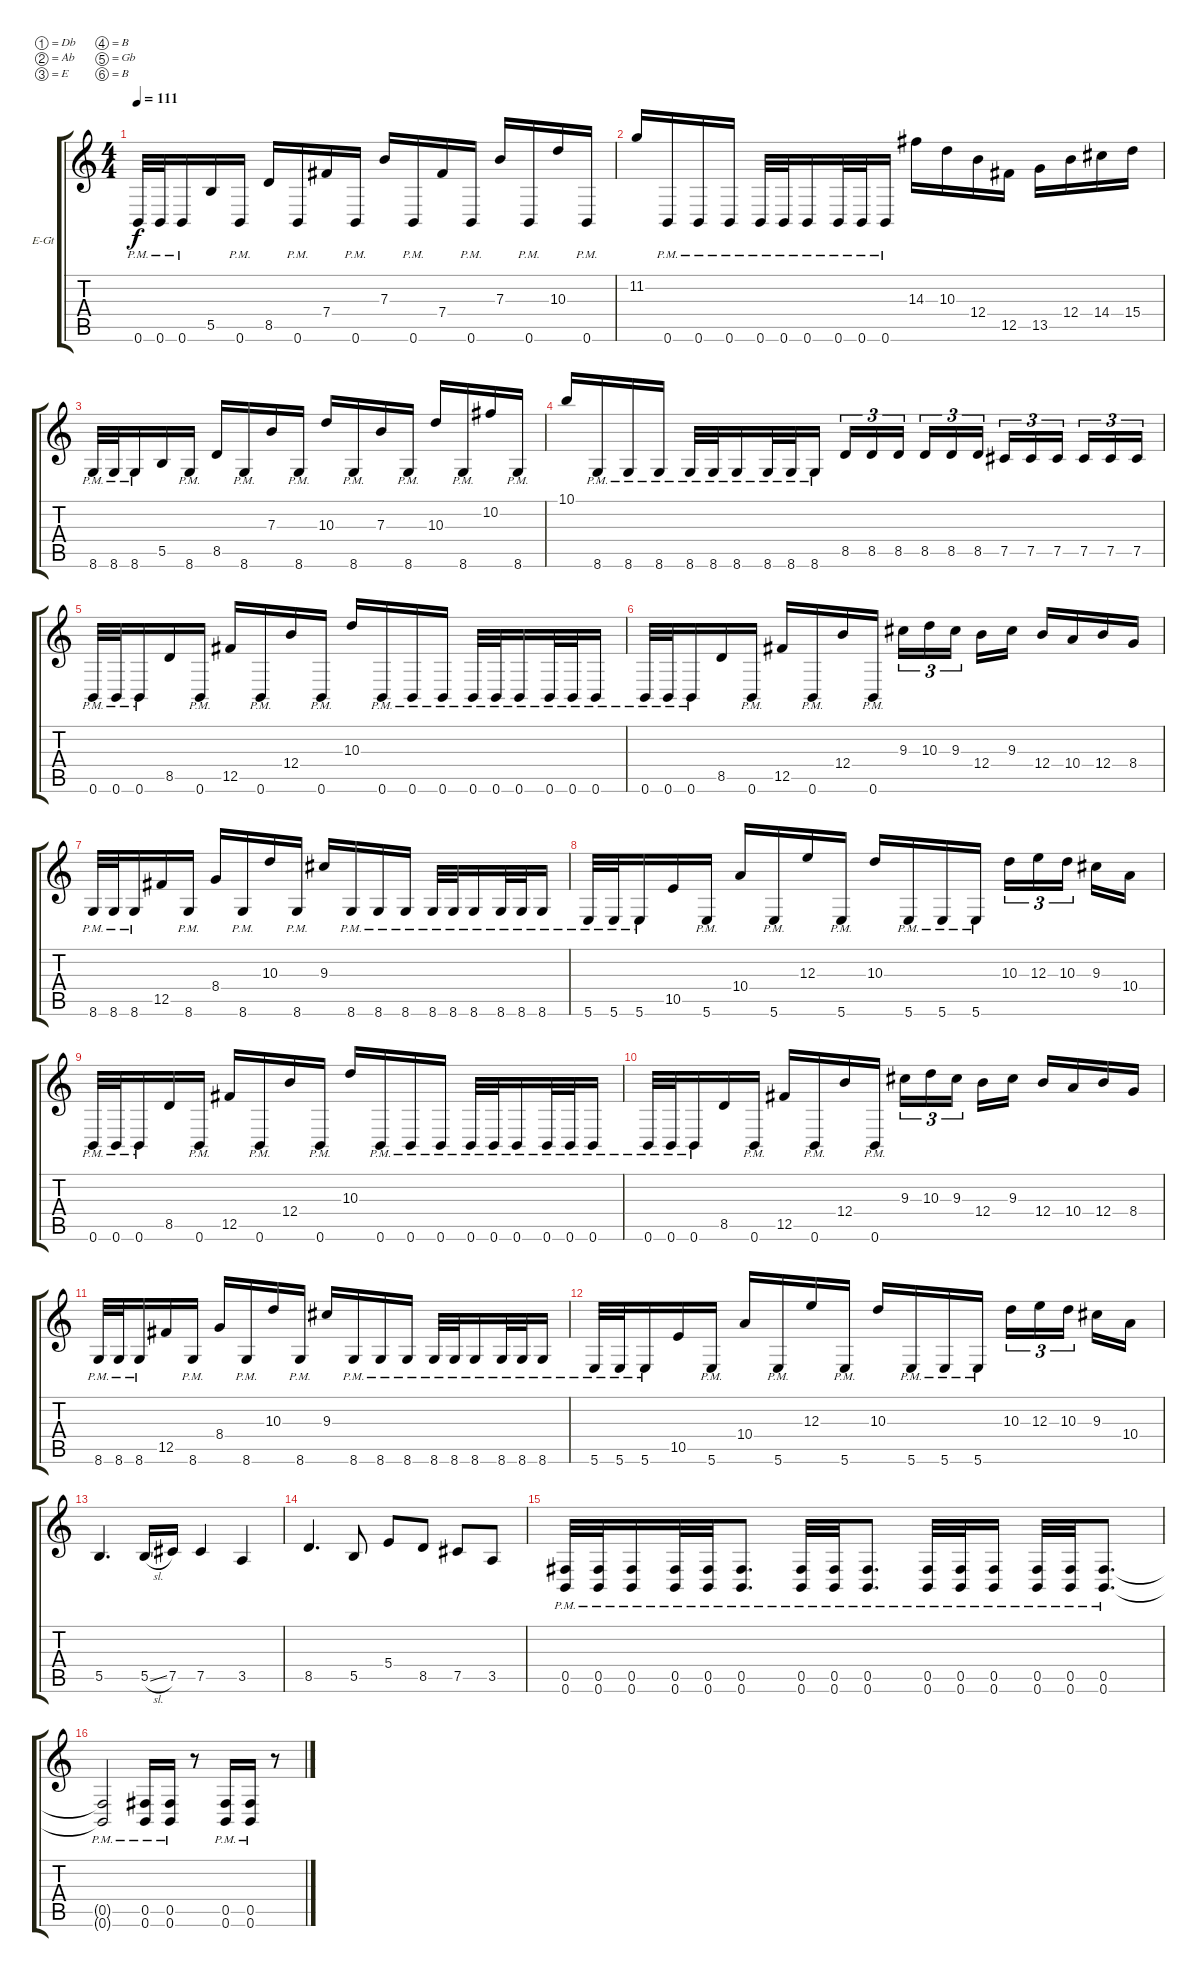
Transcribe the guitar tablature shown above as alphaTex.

\bracketExtendMode groupsimilarinstruments
\firstSystemTrackNameOrientation horizontal
\otherSystemsTrackNameOrientation horizontal
\track ("Ben Orum (Guitar)" "E-Gt") {instrument overdrivenguitar}
\staff {score tabs}
\tuning (Db4 Ab3 E3 B2 Gb2 B1)
\ts (4 4)
\tempo 111
\clef g2
\ks c
0.6{pm}.32{dy f} 0.6{pm}.32 0.6{pm}.16 5.5.16 0.6{pm}.16 8.5.16 0.6{pm}.16 7.4.16 0.6{pm}.16 7.3.16 0.6{pm}.16 7.4.16 0.6{pm}.16 7.3.16 0.6{pm}.16 10.3.16 0.6{pm}.16 |
11.2.16 0.6{pm}.16 0.6{pm}.16 0.6{pm}.16 0.6{pm}.32 0.6{pm}.32 0.6{pm}.16 0.6{pm}.32 0.6{pm}.32 0.6{pm}.16 14.3.16 10.3.16 12.4.16 12.5.16 13.5.16 12.4.16 14.4.16 15.4.16 |
8.6{pm}.32 8.6{pm}.32 8.6{pm}.16 5.5.16 8.6{pm}.16 8.5.16 8.6{pm}.16 7.3.16 8.6{pm}.16 10.3.16 8.6{pm}.16 7.3.16 8.6{pm}.16 10.3.16 8.6{pm}.16 10.2.16 8.6{pm}.16 |
10.1.16 8.6{pm}.16 8.6{pm}.16 8.6{pm}.16 8.6{pm}.32 8.6{pm}.32 8.6{pm}.16 8.6{pm}.32 8.6{pm}.32 8.6{pm}.16 8.5.16{tu (3 2)} 8.5.16{tu (3 2)} 8.5.16{tu (3 2)} 8.5.16{tu (3 2)} 8.5.16{tu (3 2)} 8.5.16{tu (3 2)} 7.5.16{tu (3 2)} 7.5.16{tu (3 2)} 7.5.16{tu (3 2)} 7.5.16{tu (3 2)} 7.5.16{tu (3 2)} 7.5.16{tu (3 2)} |
0.6{pm}.32 0.6{pm}.32 0.6{pm}.16 8.5.16 0.6{pm}.16 12.5.16 0.6{pm}.16 12.4.16 0.6{pm}.16 10.3.16 0.6{pm}.16 0.6{pm}.16 0.6{pm}.16 0.6{pm}.32 0.6{pm}.32 0.6{pm}.16 0.6{pm}.32 0.6{pm}.32 0.6{pm}.16 |
0.6{pm}.32 0.6{pm}.32 0.6{pm}.16 8.5.16 0.6{pm}.16 12.5.16 0.6{pm}.16 12.4.16 0.6{pm}.16 9.3.16{tu (3 2)} 10.3.16{tu (3 2)} 9.3.16{tu (3 2)} 12.4.16 9.3.16 12.4.16 10.4.16 12.4.16 8.4.16 |
8.6{pm}.32 8.6{pm}.32 8.6{pm}.16 12.5.16 8.6{pm}.16 8.4.16 8.6{pm}.16 10.3.16 8.6{pm}.16 9.3.16 8.6{pm}.16 8.6{pm}.16 8.6{pm}.16 8.6{pm}.32 8.6{pm}.32 8.6{pm}.16 8.6{pm}.32 8.6{pm}.32 8.6{pm}.16 |
5.6{pm}.32 5.6{pm}.32 5.6{pm}.16 10.5.16 5.6{pm}.16 10.4.16 5.6{pm}.16 12.3.16 5.6{pm}.16 10.3.16 5.6{pm}.16 5.6{pm}.16 5.6{pm}.16 10.3.16{tu (3 2)} 12.3.16{tu (3 2)} 10.3.16{tu (3 2)} 9.3.16 10.4.16 |
0.6{pm}.32 0.6{pm}.32 0.6{pm}.16 8.5.16 0.6{pm}.16 12.5.16 0.6{pm}.16 12.4.16 0.6{pm}.16 10.3.16 0.6{pm}.16 0.6{pm}.16 0.6{pm}.16 0.6{pm}.32 0.6{pm}.32 0.6{pm}.16 0.6{pm}.32 0.6{pm}.32 0.6{pm}.16 |
0.6{pm}.32 0.6{pm}.32 0.6{pm}.16 8.5.16 0.6{pm}.16 12.5.16 0.6{pm}.16 12.4.16 0.6{pm}.16 9.3.16{tu (3 2)} 10.3.16{tu (3 2)} 9.3.16{tu (3 2)} 12.4.16 9.3.16 12.4.16 10.4.16 12.4.16 8.4.16 |
8.6{pm}.32 8.6{pm}.32 8.6{pm}.16 12.5.16 8.6{pm}.16 8.4.16 8.6{pm}.16 10.3.16 8.6{pm}.16 9.3.16 8.6{pm}.16 8.6{pm}.16 8.6{pm}.16 8.6{pm}.32 8.6{pm}.32 8.6{pm}.16 8.6{pm}.32 8.6{pm}.32 8.6{pm}.16 |
5.6{pm}.32 5.6{pm}.32 5.6{pm}.16 10.5.16 5.6{pm}.16 10.4.16 5.6{pm}.16 12.3.16 5.6{pm}.16 10.3.16 5.6{pm}.16 5.6{pm}.16 5.6{pm}.16 10.3.16{tu (3 2)} 12.3.16{tu (3 2)} 10.3.16{tu (3 2)} 9.3.16 10.4.16 |
5.5.4{d} 5.5{sl}.16 7.5.16 7.5.4 3.5.4 |
8.5.4{d} 5.5.8 5.4.8 8.5.8 7.5.8 3.5.8 |
(0.5{pm} 0.6{pm}).32 (0.5{pm} 0.6{pm}).32 (0.5{pm} 0.6{pm}).16 (0.5{pm} 0.6{pm}).32 (0.5{pm} 0.6{pm}).32 (0.5{pm} 0.6{pm}).8{d} (0.5{pm} 0.6{pm}).32 (0.5{pm} 0.6{pm}).32 (0.5{pm} 0.6{pm}).8{d} (0.5{pm} 0.6{pm}).32 (0.5{pm} 0.6{pm}).32 (0.5{pm} 0.6{pm}).16 (0.5{pm} 0.6{pm}).32 (0.5{pm} 0.6{pm}).32 (0.5{pm} 0.6{pm}).8{d} |
(0.5{pm t} 0.6{pm t}).2 (0.5{pm} 0.6{pm}).16 (0.5{pm} 0.6{pm}).16 r.8 (0.5{pm} 0.6{pm}).16 (0.5{pm} 0.6{pm}).16 r.8
